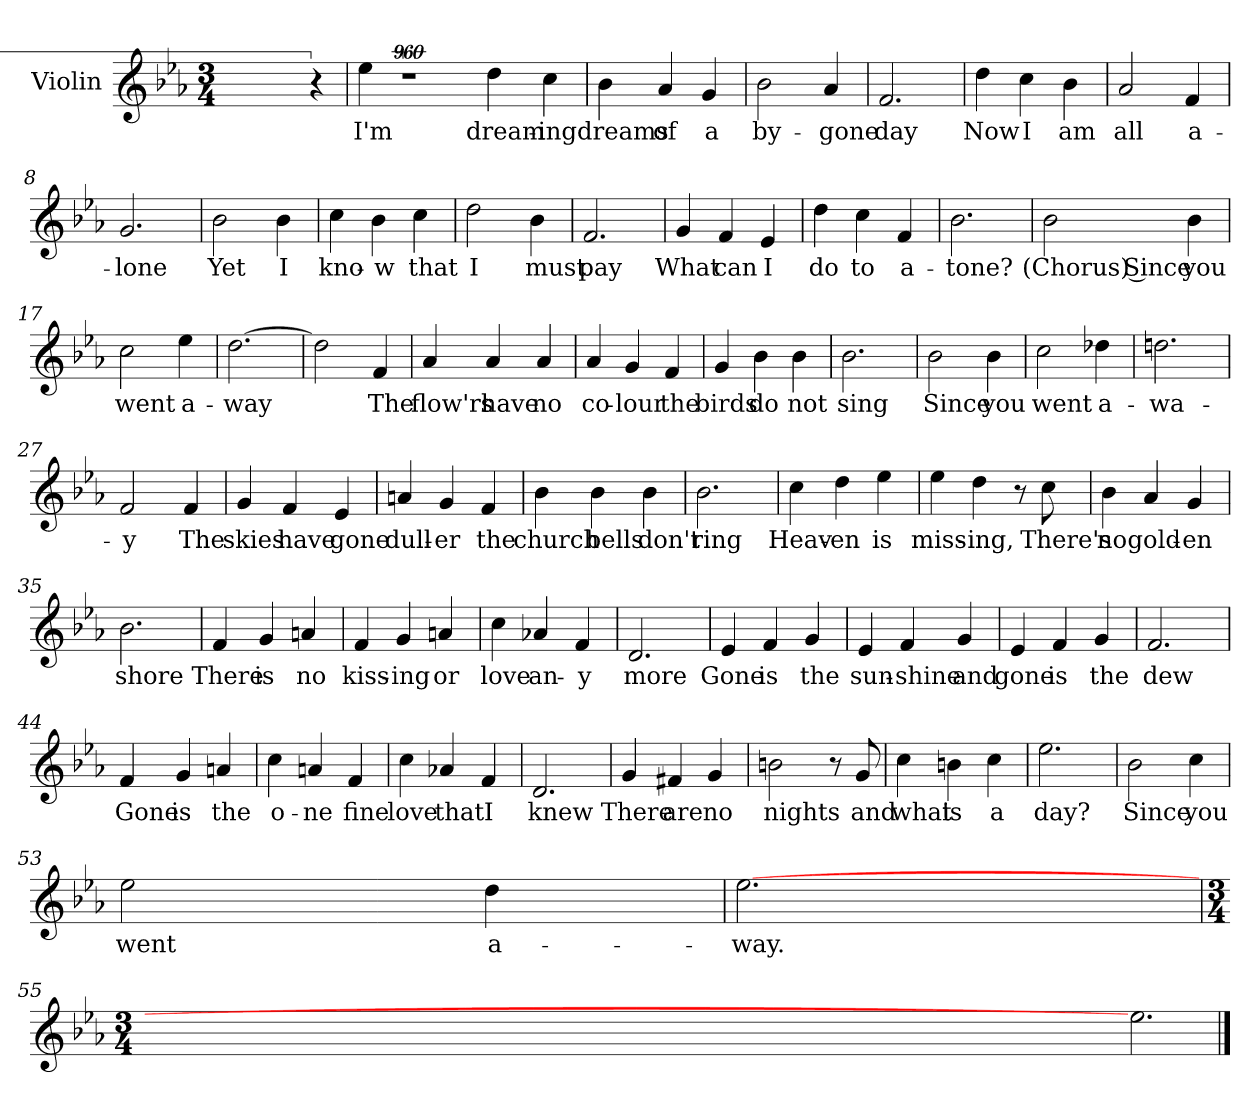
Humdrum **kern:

**kern	**text
*part1	*part1
*staff1	*staff1
*I"Violin	*
*I'Vln	*
*k[b-e-a-]	*
*E-:	*
*M3/4	*
=1	=1
960%719ryy	.
960r	.
=2	=2
4ee-\	I'm
960%719r	.
4dd\	dream-
4cc\	-ing
=3	=3
4b-\	dreams
4a-/	of
4g/	a
=4	=4
2b-\	by-
4a-/	-gone
=5	=5
2.f/	day
=6	=6
4dd\	Now
4cc\	I
4b-\	am
=7	=7
2a-/	all
4f/	a-
=8	=8
2.g/	-lone
!!LO:LB:g=z
=9	=9
2b-\	Yet
4b-\	I
=10	=10
4cc\	kno-
4b-\	-w
4cc\	that
=11	=11
2dd\	I
4b-\	must
=12	=12
2.f/	pay
=13	=13
4g/	What
4f/	can
4e-/	I
=14	=14
4dd\	do
4cc\	to
4f/	a-
=15	=15
2.b-\	-tone?
=16	=16
2b-\	(Chorus) Since
4b-\	you
!!LO:LB:g=z
=17	=17
2cc\	went
4ee-\	a-
=18	=18
[2.dd\	-way
=19	=19
2dd\]	.
4f/	The
=20	=20
4a-/	flow'rs
4a-/	have
4a-/	no
=21	=21
4a-/	co-
4g/	-lour
4f/	the
=22	=22
4g/	birds
4b-\	do
4b-\	not
=23	=23
2.b-\	sing
=24	=24
2b-\	Since
4b-\	you
!!LO:LB:g=z
=25	=25
2cc\	went
4dd-X\	a-
=26	=26
2.ddn\	-wa-
=27	=27
2f/	-y
4f/	The
=28	=28
4g/	skies
4f/	have
4e-/	gone
=29	=29
4an/	dull-
4g/	-er
4f/	the
=30	=30
4b-\	church
4b-\	bells
4b-\	don't
=31	=31
2.b-\	ring
!!LO:LB:g=z
=32	=32
4cc\	Heav-
4dd\	-en
4ee-\	is
=33	=33
4ee-\	miss-
4dd\	-ing,
8r	.
8cc\	There's
=34	=34
4b-\	no
4a-/	gold-
4g/	-en
=35	=35
2.b-\	shore
=36	=36
4f/	There
4g/	is
4an/	no
=37	=37
4f/	kiss-
4g/	-ing
4an/	or
!!LO:LB:g=z
=38	=38
4cc\	love
4a-X/	an-
4f/	-y
=39	=39
2.d/	more
=40	=40
4e-/	Gone
4f/	is
4g/	the
=41	=41
4e-/	sun-
4f/	-shine
4g/	and
=42	=42
4e-/	gone
4f/	is
4g/	the
=43	=43
2.f/	dew
=44	=44
4f/	Gone
4g/	is
4an/	the
!!LO:LB:g=z
=45	=45
4cc\	o-
4an/	-ne
4f/	fine
=46	=46
4cc\	love
4a-X/	that
4f/	I
=47	=47
2.d/	knew
=48	=48
4g/	There
4f#X/	are
4g/	no
=49	=49
2bn\	nights
8r	.
8g/	and
=50	=50
4cc\	what
4bn\	is
4cc\	a
=51	=51
2.ee-\	day?
=52	=52
2b-\	Since
4cc\	you
!!LO:LB:g=z
=53	=53
2ee-\	went
4dd\	a-
=54	=54
[2.ee-\	-way.
=55	=55
*M3/4	*
960%39599ryy	.
2.ee-\]	.
==	==
*-	*-
